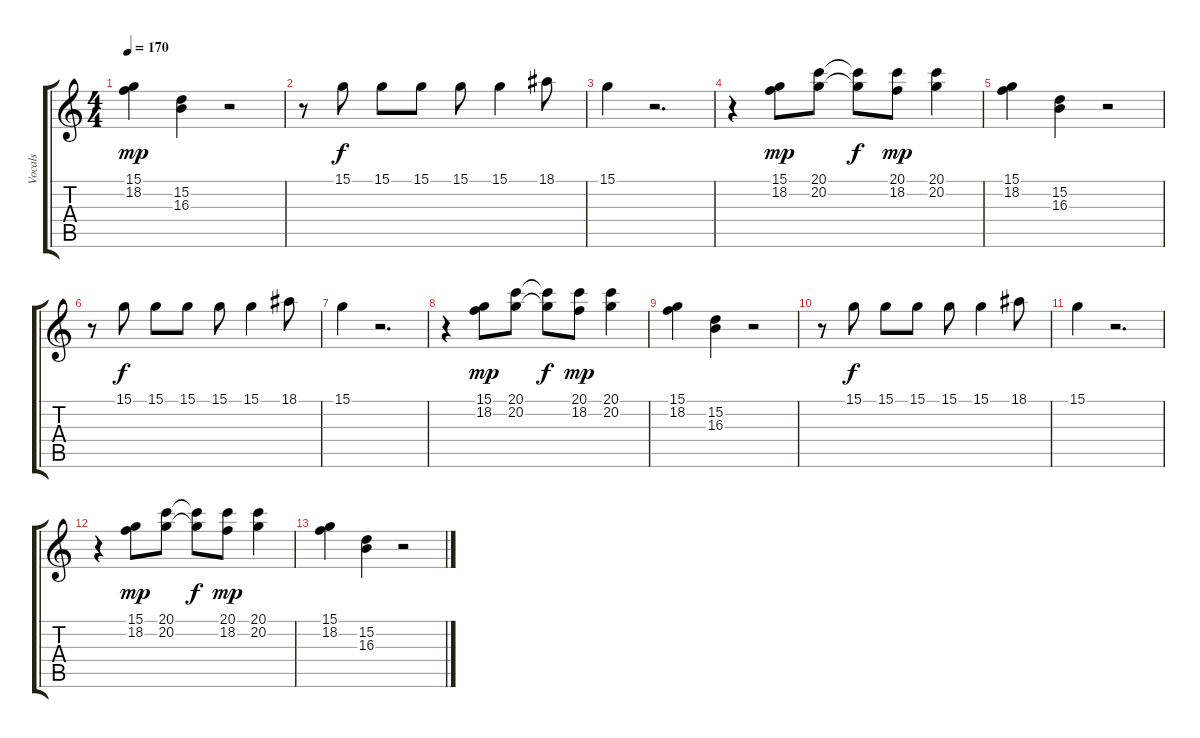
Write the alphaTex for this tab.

\track ("Vocals" "Vocals") {instrument violin}
\staff {score tabs}
\tuning (E4 B3 G3 D3 A2 E2) {hide}
\ts (4 4)
\tempo 170
\clef g2
\ks c
(15.1 18.2).4{dy mp} (15.2 16.3).4 r.2 |
r.8 15.1.8{dy f} 15.1.8 15.1.8 15.1.8 15.1.4 18.1.8 |
15.1.4 r.2{d} |
r.4 (15.1 18.2).8{dy mp} (20.1 20.2).8 (20.1{t} 20.2{t}).8{dy f} (20.1 18.2).8{dy mp} (20.1 20.2).4 |
(15.1 18.2).4 (15.2 16.3).4 r.2 |
r.8{volume 12} 15.1.8{dy f} 15.1.8 15.1.8 15.1.8 15.1.4 18.1.8 |
15.1.4 r.2{d} |
r.4{volume 8} (15.1 18.2).8{dy mp} (20.1 20.2).8 (20.1{t} 20.2{t}).8{dy f} (20.1 18.2).8{dy mp} (20.1 20.2).4 |
(15.1 18.2).4 (15.2 16.3).4 r.2 |
r.8{volume 4} 15.1.8{dy f} 15.1.8 15.1.8 15.1.8 15.1.4 18.1.8 |
15.1.4 r.2{d} |
r.4{volume 0} (15.1 18.2).8{dy mp} (20.1 20.2).8 (20.1{t} 20.2{t}).8{dy f} (20.1 18.2).8{dy mp} (20.1 20.2).4 |
(15.1 18.2).4 (15.2 16.3).4 r.2
